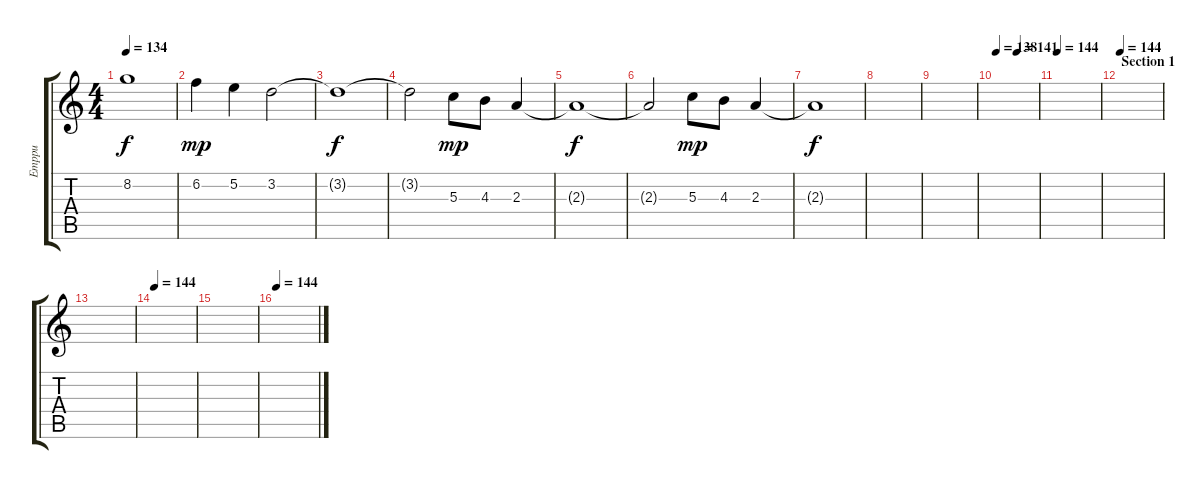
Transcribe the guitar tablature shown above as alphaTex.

\track ("Emppu" "Emppu") {instrument overdrivenguitar}
\staff {score tabs}
\tuning (E4 B3 G3 D3 A2 E2) {hide}
\ts (4 4)
\tempo 134
\clef g2
\ks c
8.2{t}.1{dy f} |
6.2.4{dy mp} 5.2.4 3.2.2 |
3.2{t}.1{dy f} |
3.2{t}.2 5.3.8{dy mp} 4.3.8 2.3.4 |
2.3{t}.1{dy f} |
2.3{t}.2 5.3.8{dy mp} 4.3.8 2.3.4 |
2.3{t}.1{dy f} |
|
|
\tempo 138
\tempo (141 0.5)
|
\tempo 144
|
\section ("" "Section 1")
\tempo 144
|
|
\tempo 144
|
|
\tempo 144
